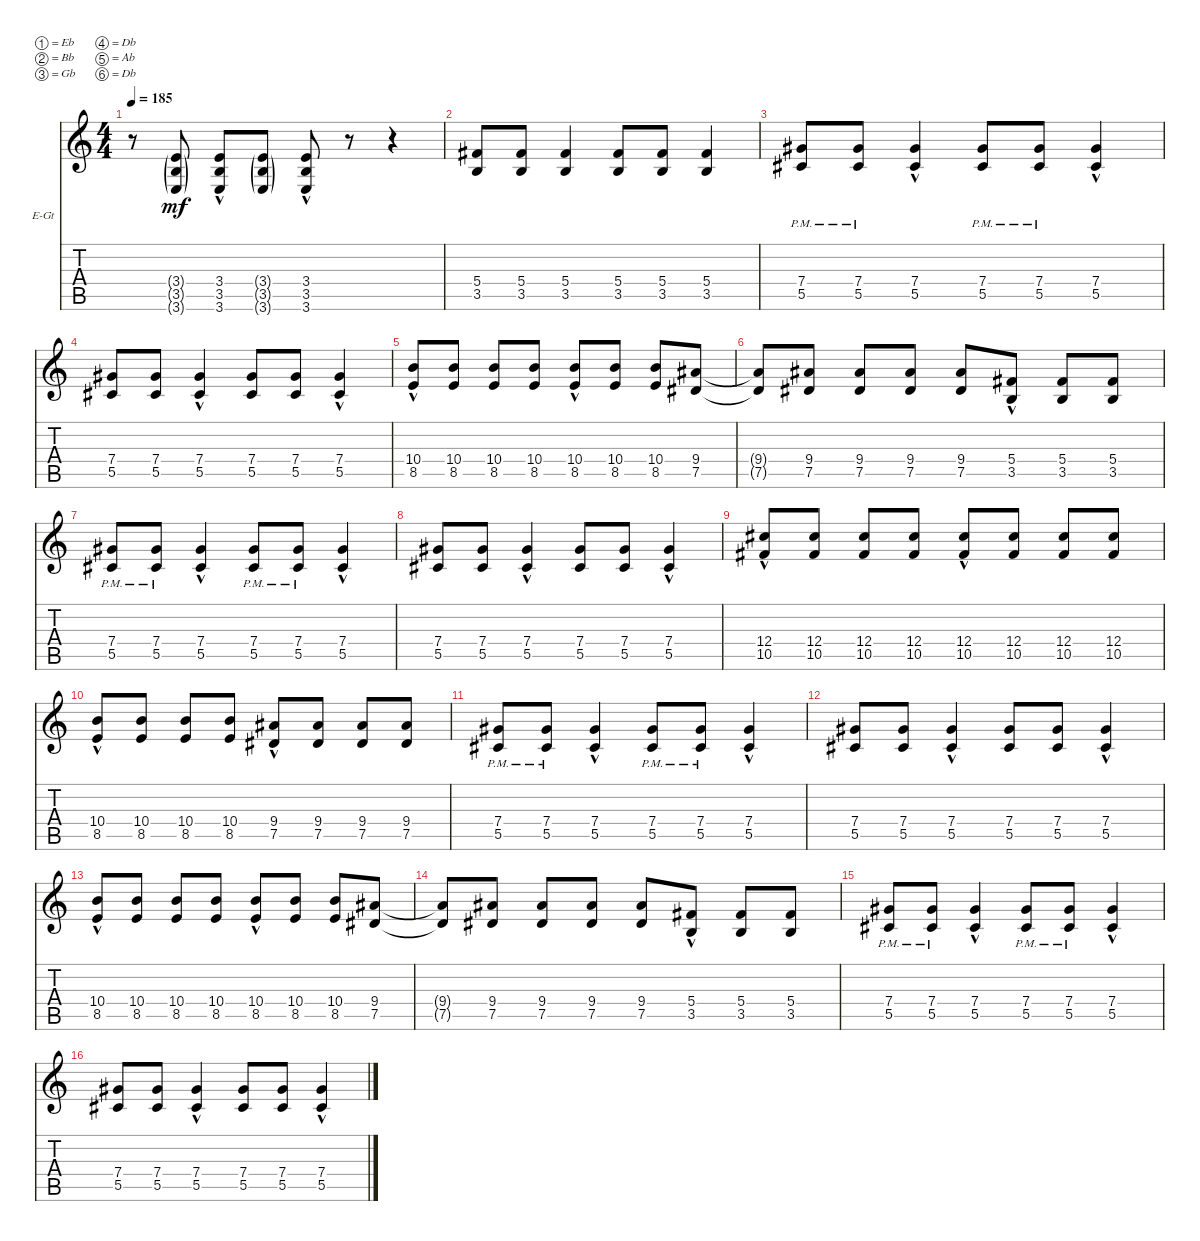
\defaultSystemsLayout 4
\bracketExtendMode nobrackets
\firstSystemTrackNameOrientation horizontal
\otherSystemsTrackNameOrientation horizontal
\track ("Electric Guitar" "E-Gt") {instrument overdrivenguitar}
\staff {score tabs}
\tuning (Eb4 Bb3 Gb3 Db3 Ab2 Db2)
\ts (4 4)
\tempo 185
\clef g2
\scale
0.333333
\ks c
r.8{dy mf} (3.5{g} 3.4{g} 3.6{g}).8 (3.4{hac} 3.5{hac} 3.6).8 (3.5{g} 3.4{g} 3.6{g}).8 (3.4{hac} 3.5{hac} 3.6).8 r.8 r.4 |
\scale
0.333333 (3.5 5.4).8 (5.4 3.5).8 (3.5 5.4).4 (3.5 5.4).8 (3.5 5.4).8 (3.5 5.4).4 |
\scale
0.333333 (5.5{pm} 7.4{pm}).8 (5.5{pm} 7.4{pm}).8 (5.5{hac} 7.4{hac}).4 (5.5{pm} 7.4{pm}).8 (5.5{pm} 7.4{pm}).8 (5.5{hac} 7.4{hac}).4 |
\scale
0.333333 (5.5 7.4).8 (5.5 7.4).8 (5.5{hac} 7.4{hac}).4 (5.5 7.4).8 (5.5 7.4).8 (5.5{hac} 7.4{hac}).4 |
\scale
0.333333 (8.5{hac} 10.4{hac}).8 (8.5 10.4).8 (8.5 10.4).8 (8.5 10.4).8 (8.5{hac} 10.4{hac}).8 (8.5 10.4).8 (8.5 10.4).8 (7.5 9.4).8 |
\scale
0.333333 (7.5{t} 9.4{t}).8 (7.5 9.4).8 (7.5 9.4).8 (7.5 9.4).8 (7.5 9.4).8 (3.5{hac} 5.4{hac}).8 (3.5 5.4).8 (3.5 5.4).8 |
\scale
0.333333 (5.5{pm} 7.4{pm}).8 (5.5{pm} 7.4{pm}).8 (5.5{hac} 7.4{hac}).4 (5.5{pm} 7.4{pm}).8 (5.5{pm} 7.4{pm}).8 (5.5{hac} 7.4{hac}).4 |
\scale
0.333333 (5.5 7.4).8 (5.5 7.4).8 (5.5{hac} 7.4{hac}).4 (5.5 7.4).8 (5.5 7.4).8 (5.5{hac} 7.4{hac}).4 |
\scale
0.333333 (10.5{hac} 12.4{hac}).8 (10.5 12.4).8 (10.5 12.4).8 (10.5 12.4).8 (10.5{hac} 12.4{hac}).8 (10.5 12.4).8 (10.5 12.4).8 (10.5 12.4).8 |
\scale
0.333333 (8.5{hac} 10.4{hac}).8 (8.5 10.4).8 (8.5 10.4).8 (8.5 10.4).8 (7.5{hac} 9.4{hac}).8 (7.5 9.4).8 (7.5 9.4).8 (7.5 9.4).8 |
\scale
0.333333 (5.5{pm} 7.4{pm}).8 (5.5{pm} 7.4{pm}).8 (5.5{hac} 7.4{hac}).4 (5.5{pm} 7.4{pm}).8 (5.5{pm} 7.4{pm}).8 (5.5{hac} 7.4{hac}).4 |
\scale
0.333333 (5.5 7.4).8 (5.5 7.4).8 (5.5{hac} 7.4{hac}).4 (5.5 7.4).8 (5.5 7.4).8 (5.5{hac} 7.4{hac}).4 |
\scale
0.333333 (8.5{hac} 10.4{hac}).8 (8.5 10.4).8 (8.5 10.4).8 (8.5 10.4).8 (8.5{hac} 10.4{hac}).8 (8.5 10.4).8 (8.5 10.4).8 (7.5 9.4).8 |
\scale
0.333333 (7.5{t} 9.4{t}).8 (7.5 9.4).8 (7.5 9.4).8 (7.5 9.4).8 (7.5 9.4).8 (3.5{hac} 5.4{hac}).8 (3.5 5.4).8 (3.5 5.4).8 |
\scale
0.333333 (5.5{pm} 7.4{pm}).8 (5.5{pm} 7.4{pm}).8 (5.5{hac} 7.4{hac}).4 (5.5{pm} 7.4{pm}).8 (5.5{pm} 7.4{pm}).8 (5.5{hac} 7.4{hac}).4 |
\scale
0.333333 (5.5 7.4).8 (5.5 7.4).8 (5.5{hac} 7.4{hac}).4 (5.5 7.4).8 (5.5 7.4).8 (5.5{hac} 7.4{hac}).4
